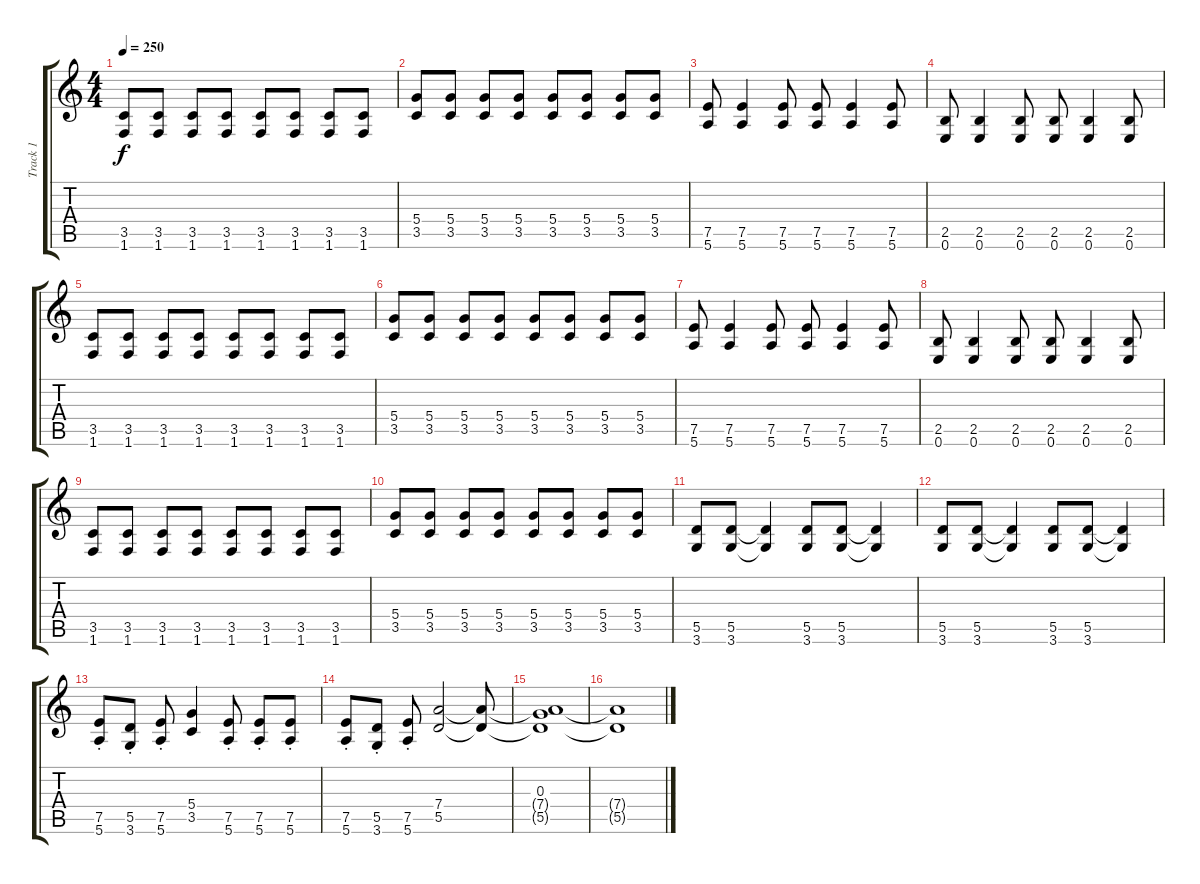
\track ("Track 1" "Track 1") {instrument distortionguitar}
\staff {score tabs}
\tuning (E4 B3 G3 D3 A2 E2) {hide}
\ts (4 4)
\tempo 250
\clef g2
\ks c
(3.5 1.6).8{dy f} (3.5 1.6).8 (3.5 1.6).8 (3.5 1.6).8 (3.5 1.6).8 (3.5 1.6).8 (3.5 1.6).8 (3.5 1.6).8 |
(5.4 3.5).8 (5.4 3.5).8 (5.4 3.5).8 (5.4 3.5).8 (5.4 3.5).8 (5.4 3.5).8 (5.4 3.5).8 (5.4 3.5).8 |
(7.5 5.6).8 (7.5 5.6).4 (7.5 5.6).8 (7.5 5.6).8 (7.5 5.6).4 (7.5 5.6).8 |
(2.5 0.6).8 (2.5 0.6).4 (2.5 0.6).8 (2.5 0.6).8 (2.5 0.6).4 (2.5 0.6).8 |
(3.5 1.6).8 (3.5 1.6).8 (3.5 1.6).8 (3.5 1.6).8 (3.5 1.6).8 (3.5 1.6).8 (3.5 1.6).8 (3.5 1.6).8 |
(5.4 3.5).8 (5.4 3.5).8 (5.4 3.5).8 (5.4 3.5).8 (5.4 3.5).8 (5.4 3.5).8 (5.4 3.5).8 (5.4 3.5).8 |
(7.5 5.6).8 (7.5 5.6).4 (7.5 5.6).8 (7.5 5.6).8 (7.5 5.6).4 (7.5 5.6).8 |
(2.5 0.6).8 (2.5 0.6).4 (2.5 0.6).8 (2.5 0.6).8 (2.5 0.6).4 (2.5 0.6).8 |
(3.5 1.6).8 (3.5 1.6).8 (3.5 1.6).8 (3.5 1.6).8 (3.5 1.6).8 (3.5 1.6).8 (3.5 1.6).8 (3.5 1.6).8 |
(5.4 3.5).8 (5.4 3.5).8 (5.4 3.5).8 (5.4 3.5).8 (5.4 3.5).8 (5.4 3.5).8 (5.4 3.5).8 (5.4 3.5).8 |
(5.5 3.6).8 (5.5 3.6).8 (5.5{t} 3.6{t}).4 (5.5 3.6).8 (5.5 3.6).8 (5.5{t} 3.6{t}).4 |
(5.5 3.6).8 (5.5 3.6).8 (5.5{t} 3.6{t}).4 (5.5 3.6).8 (5.5 3.6).8 (5.5{t} 3.6{t}).4 |
(7.5{st} 5.6{st}).8 (5.5{st} 3.6{st}).8 (7.5{st} 5.6{st}).8 (5.4 3.5).4 (7.5{st} 5.6{st}).8 (7.5{st} 5.6{st}).8 (7.5{st} 5.6{st}).8 |
(7.5{st} 5.6{st}).8 (5.5{st} 3.6{st}).8 (7.5{st} 5.6{st}).8 (7.4 5.5).2 (7.4{t} 5.5{t}).8 |
(0.3 7.4{t} 5.5{t}).1 |
(7.4{t} 5.5{t}).1
